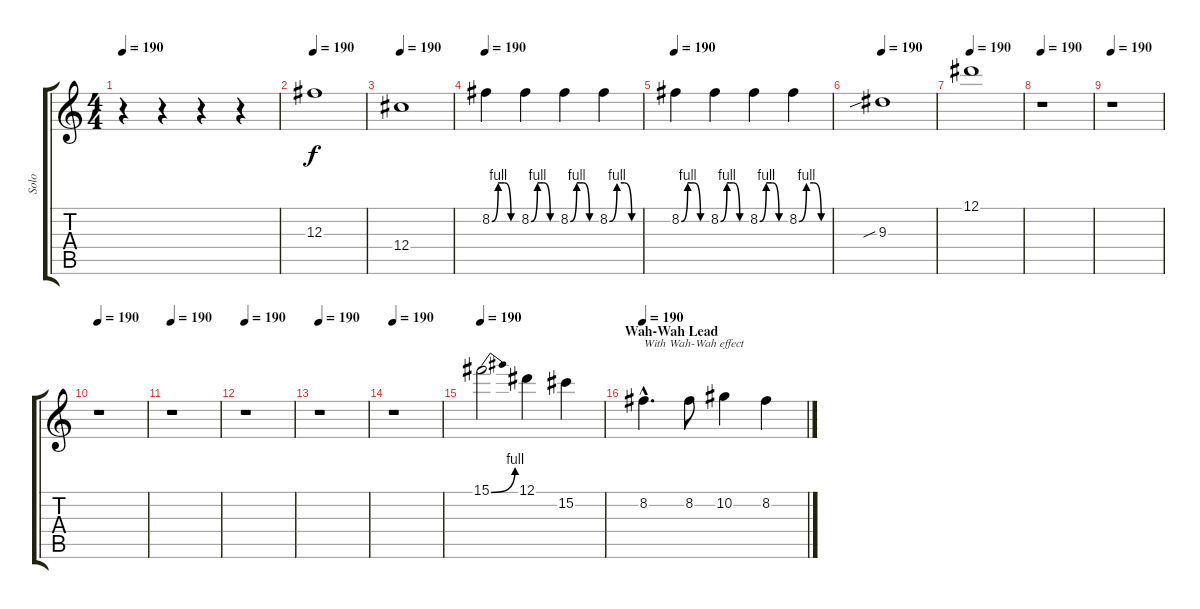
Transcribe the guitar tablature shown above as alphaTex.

\track ("Solo" "Solo") {instrument distortionguitar}
\staff {score tabs}
\tuning (Eb4 Bb3 Gb3 Db3 Ab2 Eb2) {hide}
\ts (4 4)
\tempo 190
\clef g2
\ks c
r.4{dy f} r.4 r.4 r.4 |
\tempo 190
12.3.1 |
\tempo 190
12.4.1 |
\tempo 190
8.2{be (custom 0 0 15 4 30 4 45 0 60 0)}.4 8.2{be (custom 0 0 15 4 30 4 45 0 60 0)}.4 8.2{be (custom 0 0 15 4 30 4 45 0 60 0)}.4 8.2{be (custom 0 0 15 4 30 4 45 0 60 0)}.4 |
\tempo 190
8.2{be (custom 0 0 15 4 30 4 45 0 60 0)}.4 8.2{be (custom 0 0 15 4 30 4 45 0 60 0)}.4 8.2{be (custom 0 0 15 4 30 4 45 0 60 0)}.4 8.2{be (custom 0 0 15 4 30 4 45 0 60 0)}.4 |
\tempo 190
9.3{sib}.1 |
\tempo 190
12.1.1 |
\tempo 190
r.1 |
\tempo 190
r.1 |
\tempo 190
r.1 |
\tempo 190
r.1 |
\tempo 190
r.1 |
\tempo 190
r.1 |
\tempo 190
r.1 |
\tempo 190
15.1{be (bend 0 0 60 4)}.2 12.1.4 15.2.4 |
\section ("" "Wah-Wah Lead")
\tempo 190
8.2{hac}.4{d txt "With Wah-Wah effect" volume 13 balance 16} 8.2.8 10.2.4 8.2.4
